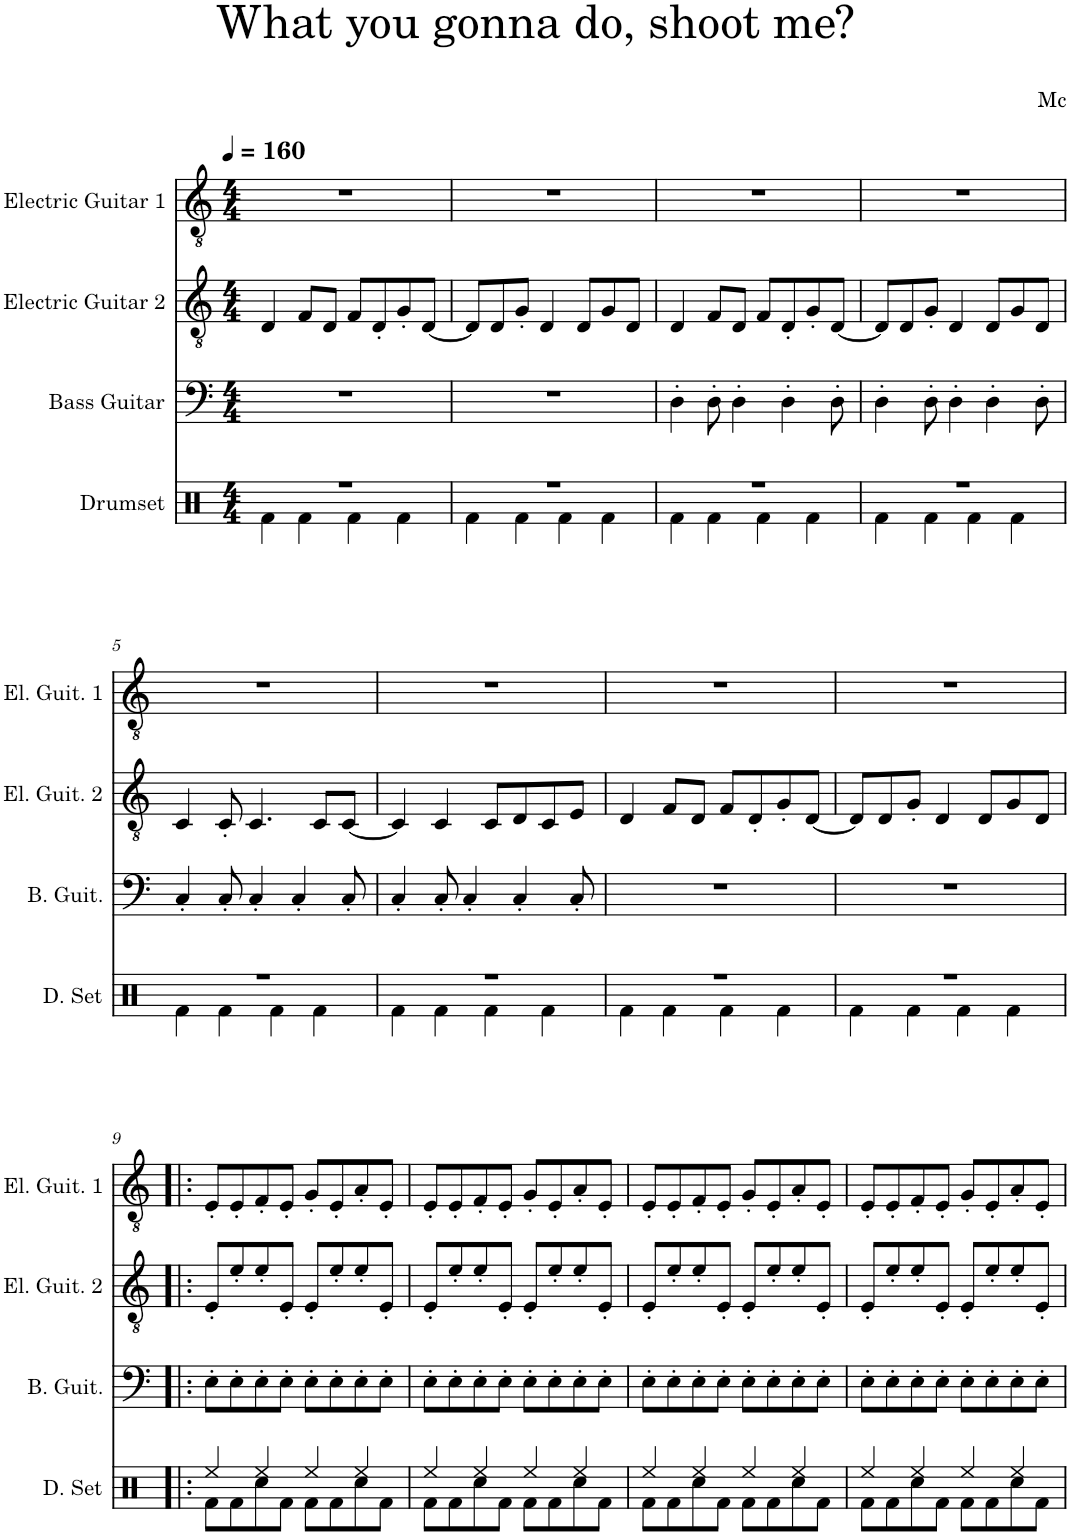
**kern	**kern	**kern	**kern
*part4	*part3	*part2	*part1
*staff4	*staff3	*staff2	*staff1
*I"Drumset	*I"Bass Guitar	*I"Electric Guitar 2	*I"Electric Guitar 1
*I'D. Set	*I'B. Guit.	*I'El. Guit. 2	*I'El. Guit. 1
*clefX	*clefF4	*clefGv2	*clefGv2
*	*Trd7c12	*	*
*k[]	*k[]	*k[]	*k[]
*M4/4	*M4/4	*M4/4	*M4/4
*MM160	*MM160	*MM160	*MM160
=1	=1	=1	=1
*^	*	*	*
1r	4Rf\	1r	4D/	1r
.	4Rf\	.	8F/L	.
.	.	.	8D/J	.
.	4Rf\	.	8F/L	.
.	.	.	8D'/	.
.	4Rf\	.	8G'/	.
.	.	.	[8D/J	.
=2	=2	=2	=2	=2
1r	4Rf\	1r	8D/L]	1r
.	.	.	8D/	.
.	4Rf\	.	8G'/J	.
.	.	.	4D/	.
.	4Rf\	.	.	.
.	.	.	8D/L	.
.	4Rf\	.	8G/	.
.	.	.	8D/J	.
=3	=3	=3	=3	=3
1r	4Rf\	4D'\	4D/	1r
.	4Rf\	8D'\	8F/L	.
.	.	4D'\	8D/J	.
.	4Rf\	.	8F/L	.
.	.	4D'\	8D'/	.
.	4Rf\	.	8G'/	.
.	.	8D'\	[8D/J	.
=4	=4	=4	=4	=4
1r	4Rf\	4D'\	8D/L]	1r
.	.	.	8D/	.
.	4Rf\	8D'\	8G'/J	.
.	.	4D'\	4D/	.
.	4Rf\	.	.	.
.	.	4D'\	8D/L	.
.	4Rf\	.	8G/	.
.	.	8D'\	8D/J	.
!!LO:LB:g=z
=5	=5	=5	=5	=5
1r	4Rf\	4C'/	4C/	1r
.	4Rf\	8C'/	8C'/	.
.	.	4C'/	4.C/	.
.	4Rf\	.	.	.
.	.	4C'/	.	.
.	4Rf\	.	8C/L	.
.	.	8C'/	[8C/J	.
=6	=6	=6	=6	=6
1r	4Rf\	4C'/	4C/]	1r
.	4Rf\	8C'/	4C/	.
.	.	4C'/	.	.
.	4Rf\	.	8C/L	.
.	.	4C'/	8D/	.
.	4Rf\	.	8C/	.
.	.	8C'/	8E/J	.
=7	=7	=7	=7	=7
1r	4Rf\	1r	4D/	1r
.	4Rf\	.	8F/L	.
.	.	.	8D/J	.
.	4Rf\	.	8F/L	.
.	.	.	8D'/	.
.	4Rf\	.	8G'/	.
.	.	.	[8D/J	.
=8	=8	=8	=8	=8
1r	4Rf\	1r	8D/L]	1r
.	.	.	8D/	.
.	4Rf\	.	8G'/J	.
.	.	.	4D/	.
.	4Rf\	.	.	.
.	.	.	8D/L	.
.	4Rf\	.	8G/	.
.	.	.	8D/J	.
!!LO:LB:g=z
=9!|:	=9!|:	=9!|:	=9!|:	=9!|:
4Ree/	8Rf\L	8E'\L	8E'/L	8E'/L
.	8Rf\	8E'\	8e'/	8E'/
4Ree/	8Rcc\	8E'\	8e'/	8F'/
.	8Rf\J	8E'\J	8E'/J	8E'/J
4Ree/	8Rf\L	8E'\L	8E'/L	8G'/L
.	8Rf\	8E'\	8e'/	8E'/
4Ree/	8Rcc\	8E'\	8e'/	8A'/
.	8Rf\J	8E'\J	8E'/J	8E'/J
=10	=10	=10	=10	=10
4Ree/	8Rf\L	8E'\L	8E'/L	8E'/L
.	8Rf\	8E'\	8e'/	8E'/
4Ree/	8Rcc\	8E'\	8e'/	8F'/
.	8Rf\J	8E'\J	8E'/J	8E'/J
4Ree/	8Rf\L	8E'\L	8E'/L	8G'/L
.	8Rf\	8E'\	8e'/	8E'/
4Ree/	8Rcc\	8E'\	8e'/	8A'/
.	8Rf\J	8E'\J	8E'/J	8E'/J
=11	=11	=11	=11	=11
4Ree/	8Rf\L	8E'\L	8E'/L	8E'/L
.	8Rf\	8E'\	8e'/	8E'/
4Ree/	8Rcc\	8E'\	8e'/	8F'/
.	8Rf\J	8E'\J	8E'/J	8E'/J
4Ree/	8Rf\L	8E'\L	8E'/L	8G'/L
.	8Rf\	8E'\	8e'/	8E'/
4Ree/	8Rcc\	8E'\	8e'/	8A'/
.	8Rf\J	8E'\J	8E'/J	8E'/J
=12	=12	=12	=12	=12
4Ree/	8Rf\L	8E'\L	8E'/L	8E'/L
.	8Rf\	8E'\	8e'/	8E'/
4Ree/	8Rcc\	8E'\	8e'/	8F'/
.	8Rf\J	8E'\J	8E'/J	8E'/J
4Ree/	8Rf\L	8E'\L	8E'/L	8G'/L
.	8Rf\	8E'\	8e'/	8E'/
4Ree/	8Rcc\	8E'\	8e'/	8A'/
.	8Rf\J	8E'\J	8E'/J	8E'/J
*v	*v	*	*	*
=	=	=	=
*-	*-	*-	*-
